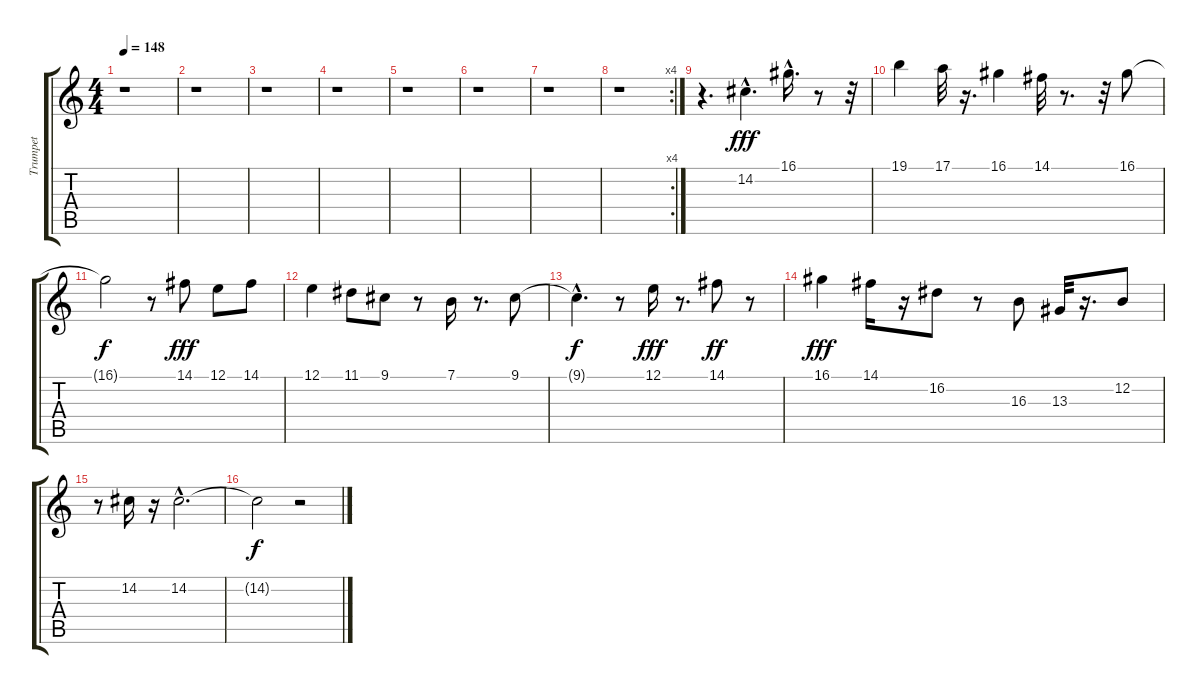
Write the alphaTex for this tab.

\track ("Trumpet" "Trumpet") {instrument trumpet}
\staff {score tabs}
\tuning (E4 B3 G3 D3 A2 E2) {hide}
\ts (4 4)
\tempo 148
\clef g2
\ks c
r.1{dy f} |
r.1 |
r.1 |
r.1 |
r.1 |
r.1 |
r.1 |
\rc 4
r.1 |
r.4{d volume 10} 14.2{hac}.4{d dy fff} 16.1{hac}.16{d} r.8 r.32 |
19.1.4{volume 10} 17.1.32 r.16{d} 16.1.4 14.1.32 r.8{d} r.32 16.1.8 |
16.1{t}.2{dy f volume 6} r.8 14.1.8{dy fff} 12.1.8 14.1.8 |
12.1.4{volume 6} 11.1.8 9.1.8 r.8 7.1.16 r.8{d} 9.1.8 |
9.1{hac t}.4{d dy f volume 3} r.8 12.1.16{dy fff} r.8{d} 14.1.8{dy ff} r.8 |
16.1.4{dy fff volume 3} 14.1.16 r.16 16.2.8 r.8 16.3.8 13.3.32 r.16{d} 12.2.8 |
r.8 14.2.16 r.16 14.2{hac}.2{d} |
14.2{t}.2{dy f volume 1} r.2
